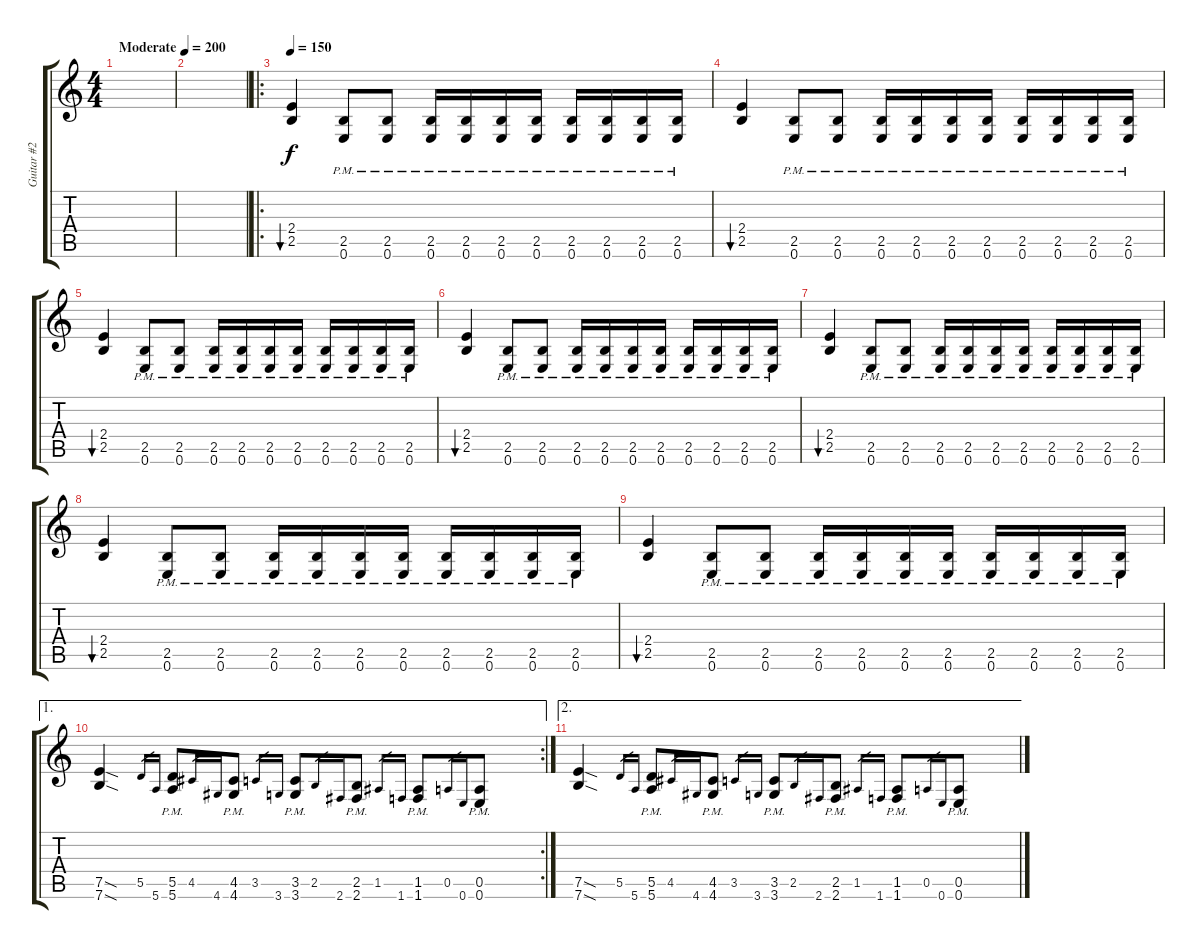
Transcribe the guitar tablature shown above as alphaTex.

\track ("Guitar #2" "Guitar #2") {instrument distortionguitar}
\staff {score tabs}
\tuning (E4 B3 G3 D3 A2 E2) {hide}
\ts (4 4)
\tempo (200 "Moderate")
\clef g2
\ks c
|
|
\ro
\tempo 150
(2.4 2.5).4{bu 60} (2.5{pm} 0.6{pm}).8 (2.5{pm} 0.6{pm}).8 (2.5{pm} 0.6{pm}).16 (2.5{pm} 0.6{pm}).16 (2.5{pm} 0.6{pm}).16 (2.5{pm} 0.6{pm}).16 (2.5{pm} 0.6{pm}).16 (2.5{pm} 0.6{pm}).16 (2.5{pm} 0.6{pm}).16 (2.5{pm} 0.6{pm}).16 |
(2.4 2.5).4{bu 60} (2.5{pm} 0.6{pm}).8 (2.5{pm} 0.6{pm}).8 (2.5{pm} 0.6{pm}).16 (2.5{pm} 0.6{pm}).16 (2.5{pm} 0.6{pm}).16 (2.5{pm} 0.6{pm}).16 (2.5{pm} 0.6{pm}).16 (2.5{pm} 0.6{pm}).16 (2.5{pm} 0.6{pm}).16 (2.5{pm} 0.6{pm}).16 |
(2.4 2.5).4{bu 60} (2.5{pm} 0.6{pm}).8 (2.5{pm} 0.6{pm}).8 (2.5{pm} 0.6{pm}).16 (2.5{pm} 0.6{pm}).16 (2.5{pm} 0.6{pm}).16 (2.5{pm} 0.6{pm}).16 (2.5{pm} 0.6{pm}).16 (2.5{pm} 0.6{pm}).16 (2.5{pm} 0.6{pm}).16 (2.5{pm} 0.6{pm}).16 |
(2.4 2.5).4{bu 60} (2.5{pm} 0.6{pm}).8 (2.5{pm} 0.6{pm}).8 (2.5{pm} 0.6{pm}).16 (2.5{pm} 0.6{pm}).16 (2.5{pm} 0.6{pm}).16 (2.5{pm} 0.6{pm}).16 (2.5{pm} 0.6{pm}).16 (2.5{pm} 0.6{pm}).16 (2.5{pm} 0.6{pm}).16 (2.5{pm} 0.6{pm}).16 |
(2.4 2.5).4{bu 60} (2.5{pm} 0.6{pm}).8 (2.5{pm} 0.6{pm}).8 (2.5{pm} 0.6{pm}).16 (2.5{pm} 0.6{pm}).16 (2.5{pm} 0.6{pm}).16 (2.5{pm} 0.6{pm}).16 (2.5{pm} 0.6{pm}).16 (2.5{pm} 0.6{pm}).16 (2.5{pm} 0.6{pm}).16 (2.5{pm} 0.6{pm}).16 |
(2.4 2.5).4{bu 60} (2.5{pm} 0.6{pm}).8 (2.5{pm} 0.6{pm}).8 (2.5{pm} 0.6{pm}).16 (2.5{pm} 0.6{pm}).16 (2.5{pm} 0.6{pm}).16 (2.5{pm} 0.6{pm}).16 (2.5{pm} 0.6{pm}).16 (2.5{pm} 0.6{pm}).16 (2.5{pm} 0.6{pm}).16 (2.5{pm} 0.6{pm}).16 |
(2.4 2.5).4{bu 60} (2.5{pm} 0.6{pm}).8 (2.5{pm} 0.6{pm}).8 (2.5{pm} 0.6{pm}).16 (2.5{pm} 0.6{pm}).16 (2.5{pm} 0.6{pm}).16 (2.5{pm} 0.6{pm}).16 (2.5{pm} 0.6{pm}).16 (2.5{pm} 0.6{pm}).16 (2.5{pm} 0.6{pm}).16 (2.5{pm} 0.6{pm}).16 |
\ae 1
\rc 2
(7.5{sod} 7.6{sod}).4 5.5.16{gr} 5.6.16{gr} (5.5{pm} 5.6{pm}).8 4.5.16{gr} 4.6.16{gr} (4.5{pm} 4.6{pm}).8 3.5.16{gr} 3.6.16{gr} (3.5{pm} 3.6{pm}).8 2.5.16{gr} 2.6.16{gr} (2.5{pm} 2.6{pm}).8 1.5.16{gr} 1.6.16{gr} (1.5{pm} 1.6{pm}).8 0.5.16{gr} 0.6.16{gr} (0.5{pm} 0.6{pm}).8 |
\ae 2
(7.5{sod} 7.6{sod}).4 5.5.16{gr} 5.6.16{gr} (5.5{pm} 5.6{pm}).8 4.5.16{gr} 4.6.16{gr} (4.5{pm} 4.6{pm}).8 3.5.16{gr} 3.6.16{gr} (3.5{pm} 3.6{pm}).8 2.5.16{gr} 2.6.16{gr} (2.5{pm} 2.6{pm}).8 1.5.16{gr} 1.6.16{gr} (1.5{pm} 1.6{pm}).8 0.5.16{gr} 0.6.16{gr} (0.5{pm} 0.6{pm}).8
